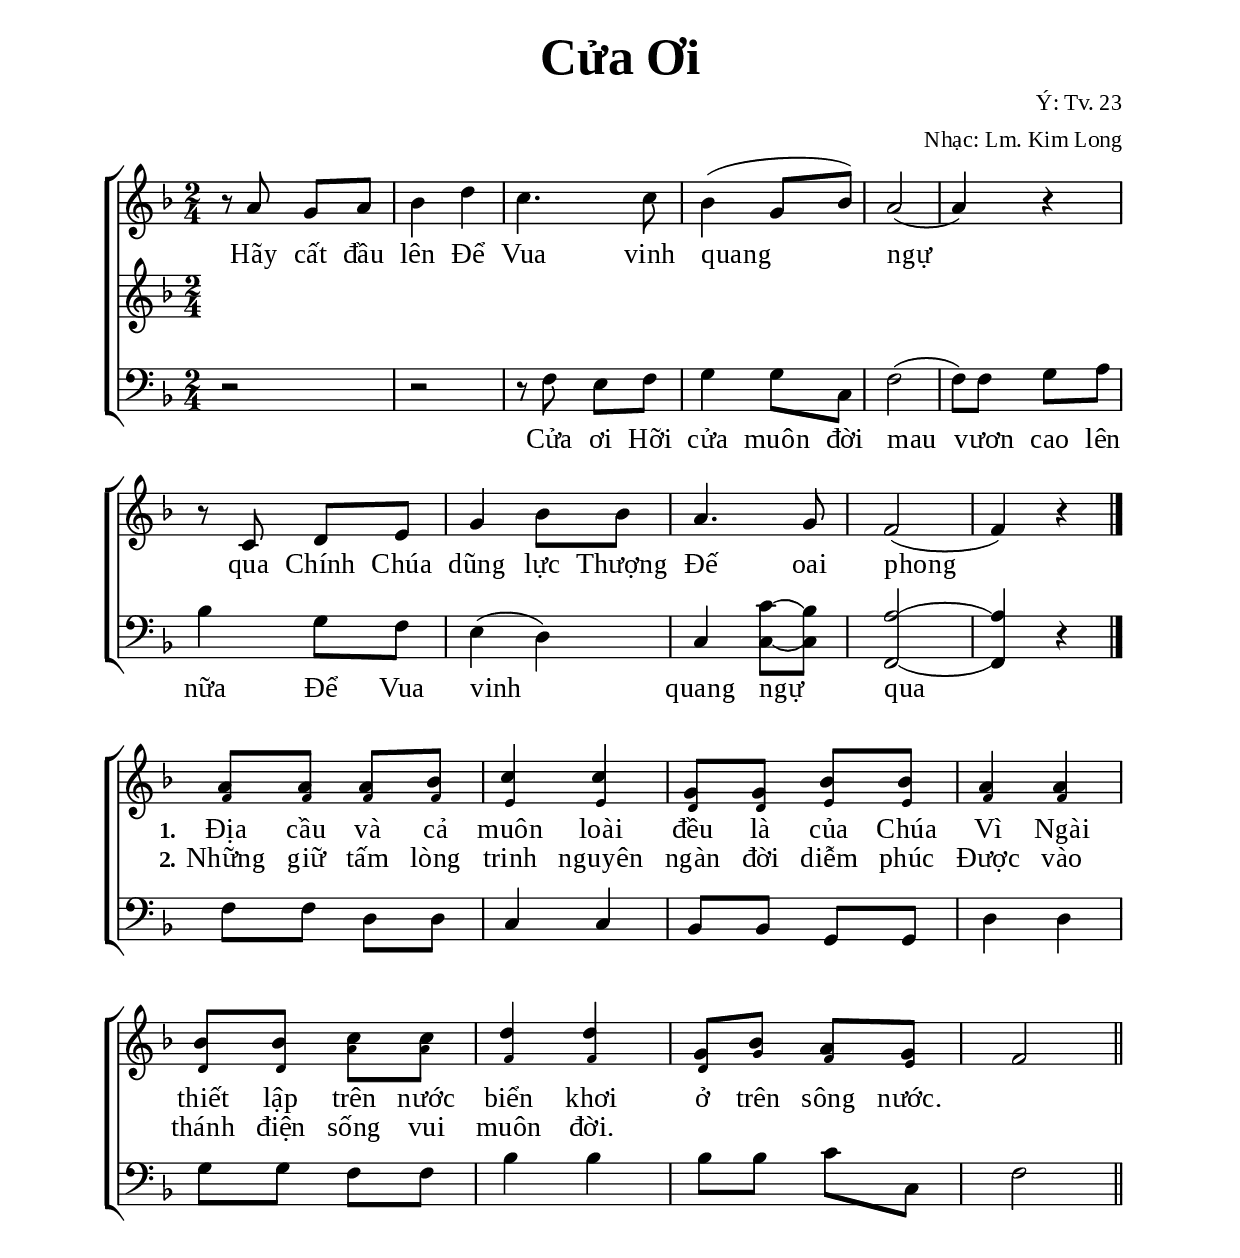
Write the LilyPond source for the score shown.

% Cài đặt chung
\version "2.22.1"
\include "english.ly"

\header {
  title = \markup { \fontsize #3 "Cửa Ơi" }
  composer = "Ý: Tv. 23"
  arranger = "Nhạc: Lm. Kim Long"
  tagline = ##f
}

% Nhạc điệp khúc
nhacDiepKhucSop = \relative c'' {
  r8 a g a |
  bf4 d |
  c4. c8 |
  bf4 (g8 bf) |
  a2( |
  a4) r |
  r8 c, d e |
  g4 bf8 bf |
  a4. g8 |
  f2( |
  f4) r \bar "|."
}

nhacDiepKhucAlto = \relative c'' {
  
}

nhacDiepKhucBas = \relative c {
  r2 |
  r2 |
  r8 f e f |
  g4 g8 c, |
  f2( |
  f8) f g a |
  bf4 g8 f |
  e4( d) |
  c <c' \=1( c, \=2_( >8 <bf \=1) c, \=2) >8 |
  <a \=1^( f, \=2( >2 |
  <a \=1) f, \=2) >4 r
}

% Nhạc phiên khúc
nhacPhienKhucSop = \relative c'' {
  a8 a a bf |
  c4 c |
  g8 g bf bf |
  a4 a |
  bf8 bf c c |
  d4 d |
  g,8 bf a g |
  f2 \bar "||"
}

nhacPhienKhucAlto = \relative c' {
  f8 f f f |
  e4 e |
  d8 d e e |
  f4 f |
  d8 d a' a |
  f4 f |
  d8 g f e |
  f2
}

nhacPhienKhucBas = \relative c {
  f8 f d d |
  c4 c |
  bf8 bf g g |
  d'4 d |
  g8 g f f |
  bf4 bf |
  bf8 bf c c, |
  f2
}

% Lời điệp khúc
loiDiepKhucSop = \lyricmode {
  Hãy cất đầu lên
  Để Vua vinh quang ngự qua
  Chính Chúa dũng
  
  lực Thượng Đế oai phong trong cơn chinh chiến.
  
  lực Thượng Đế thiên binh vinh thắng muôn đời.
}

loiDiepKhucAlto = \lyricmode {
  _ _ _ _ cửa muôn đời (mau vươn cao lên nữa)
}

loiDiepKhucBas = \lyricmode {
  Cửa ơi Hỡi cửa muôn đời
  mau vươn cao lên nữa
  Để Vua vinh quang ngự qua
  Vua vinh quang đó là ai
  quyền
  
  lực Thượng Đế oai phong trong cơn chinh chiến.
  
  lực Thượng Đế thiên binh vinh thắng ngàn đời.
}

% Lời phiên khúc
loiPhienKhucMotSop = \lyricmode {
  \set stanza = #"1."
  Địa cầu và cả muôn loài đều là của Chúa
  Vì Ngài thiết lập trên nước biển khơi ở trên sông nước.
}

loiPhienKhucHaiSop = \lyricmode {
  \set stanza = #"2."
  Kìa là dòng giống nhân hiền
  ngàn đời diễm phúc
  Là người chẳng hề vương vấn phù vân
  mừng vui muôn nơi.
}

loiPhienKhucMotBas = \lyricmode {
  \set stanza = #"1."
  Thế giới với cả chư dân đều là của Chúa
  Và đặt đất liền ở trên sông ngòi. Cửa
}

loiPhienKhucHaiSop = \lyricmode {
  \set stanza = #"2."
  Những giữ tấm lòng trinh nguyên ngàn đời diễm phúc
  Được vào thánh điện sống vui muôn đời.
}

% Dàn trang
\paper {
  #(set-paper-size "a4")
  top-margin = 15\mm
  bottom-margin = 15\mm
  left-margin = 20\mm
  right-margin = 20\mm
  indent = #0
  #(define fonts
    (make-pango-font-tree
      "Liberation Serif"
      "Liberation Serif"
      "Liberation Serif"
      (/ 20 20)))
  page-count = #1
  %print-page-number = #f
  %system-system-spacing = #'((basic-distance . 33))
  %score-system-spacing = #'((basic-distance . 33))
}

% Thiết lập tông và nhịp
TongNhip = { \key f \major \time 2/4 }

% Đổi kích thước nốt cho bè phụ
notBePhu =
#(define-music-function (font-size music) (number? ly:music?)
   (for-some-music
     (lambda (m)
       (if (music-is-of-type? m 'rhythmic-event)
           (begin
             (set! (ly:music-property m 'tweaks)
                   (cons `(font-size . ,font-size)
                         (ly:music-property m 'tweaks)))
             #t)
           #f))
     music)
   music)

\score {
  \new ChoirStaff <<
    \new Staff <<
        \clef "treble"
        \new Voice = beSop {
          \TongNhip \nhacDiepKhucSop
        }
        \new Lyrics \lyricsto beSop \loiDiepKhucSop
    >>
    \new Staff <<
        \new Voice = beAlto {
          \TongNhip \nhacDiepKhucAlto
        }
        \new Lyrics \lyricsto beAlto \loiDiepKhucAlto
    >>
    \new Staff <<
        \clef "bass"
        \new Voice = beBas {
          \TongNhip \nhacDiepKhucBas
        }
        \new Lyrics \lyricsto beBas \loiDiepKhucBas
    >>
  >>
  \layout {
    \override Lyrics.LyricText.font-size = #+2
    \override Lyrics.LyricSpace.minimum-distance = #1.5
    \override Score.BarNumber.break-visibility = ##(#f #f #f)
    \override Score.SpacingSpanner.uniform-stretching = ##t
    \override Score.NonMusicalPaperColumn.page-break-permission = ##f
  }
}

\score {
  \new ChoirStaff <<
    \new Staff = diepKhuc \with {
        printPartCombineTexts = ##f
      }
      <<
      \new Voice \TongNhip \partCombine 
        \nhacPhienKhucSop
        \notBePhu -3 { \nhacPhienKhucAlto }
      \new NullVoice = nhacThamChieu \nhacPhienKhucSop
      \new Lyrics \lyricsto nhacThamChieu \loiPhienKhucMotSop
      \new Lyrics \lyricsto nhacThamChieu \loiPhienKhucHaiSop
      >>
    \new Staff <<
        \clef "bass"
        \new Voice = beBas {
          \TongNhip \nhacPhienKhucBas
        }
    >>
  >>
  \layout {
    \override Staff.TimeSignature.transparent = ##t
    \override Lyrics.LyricText.font-size = #+2
    \override Lyrics.LyricSpace.minimum-distance = #2
    \override Score.BarNumber.break-visibility = ##(#f #f #f)
    \override Score.SpacingSpanner.uniform-stretching = ##t
  }
}
